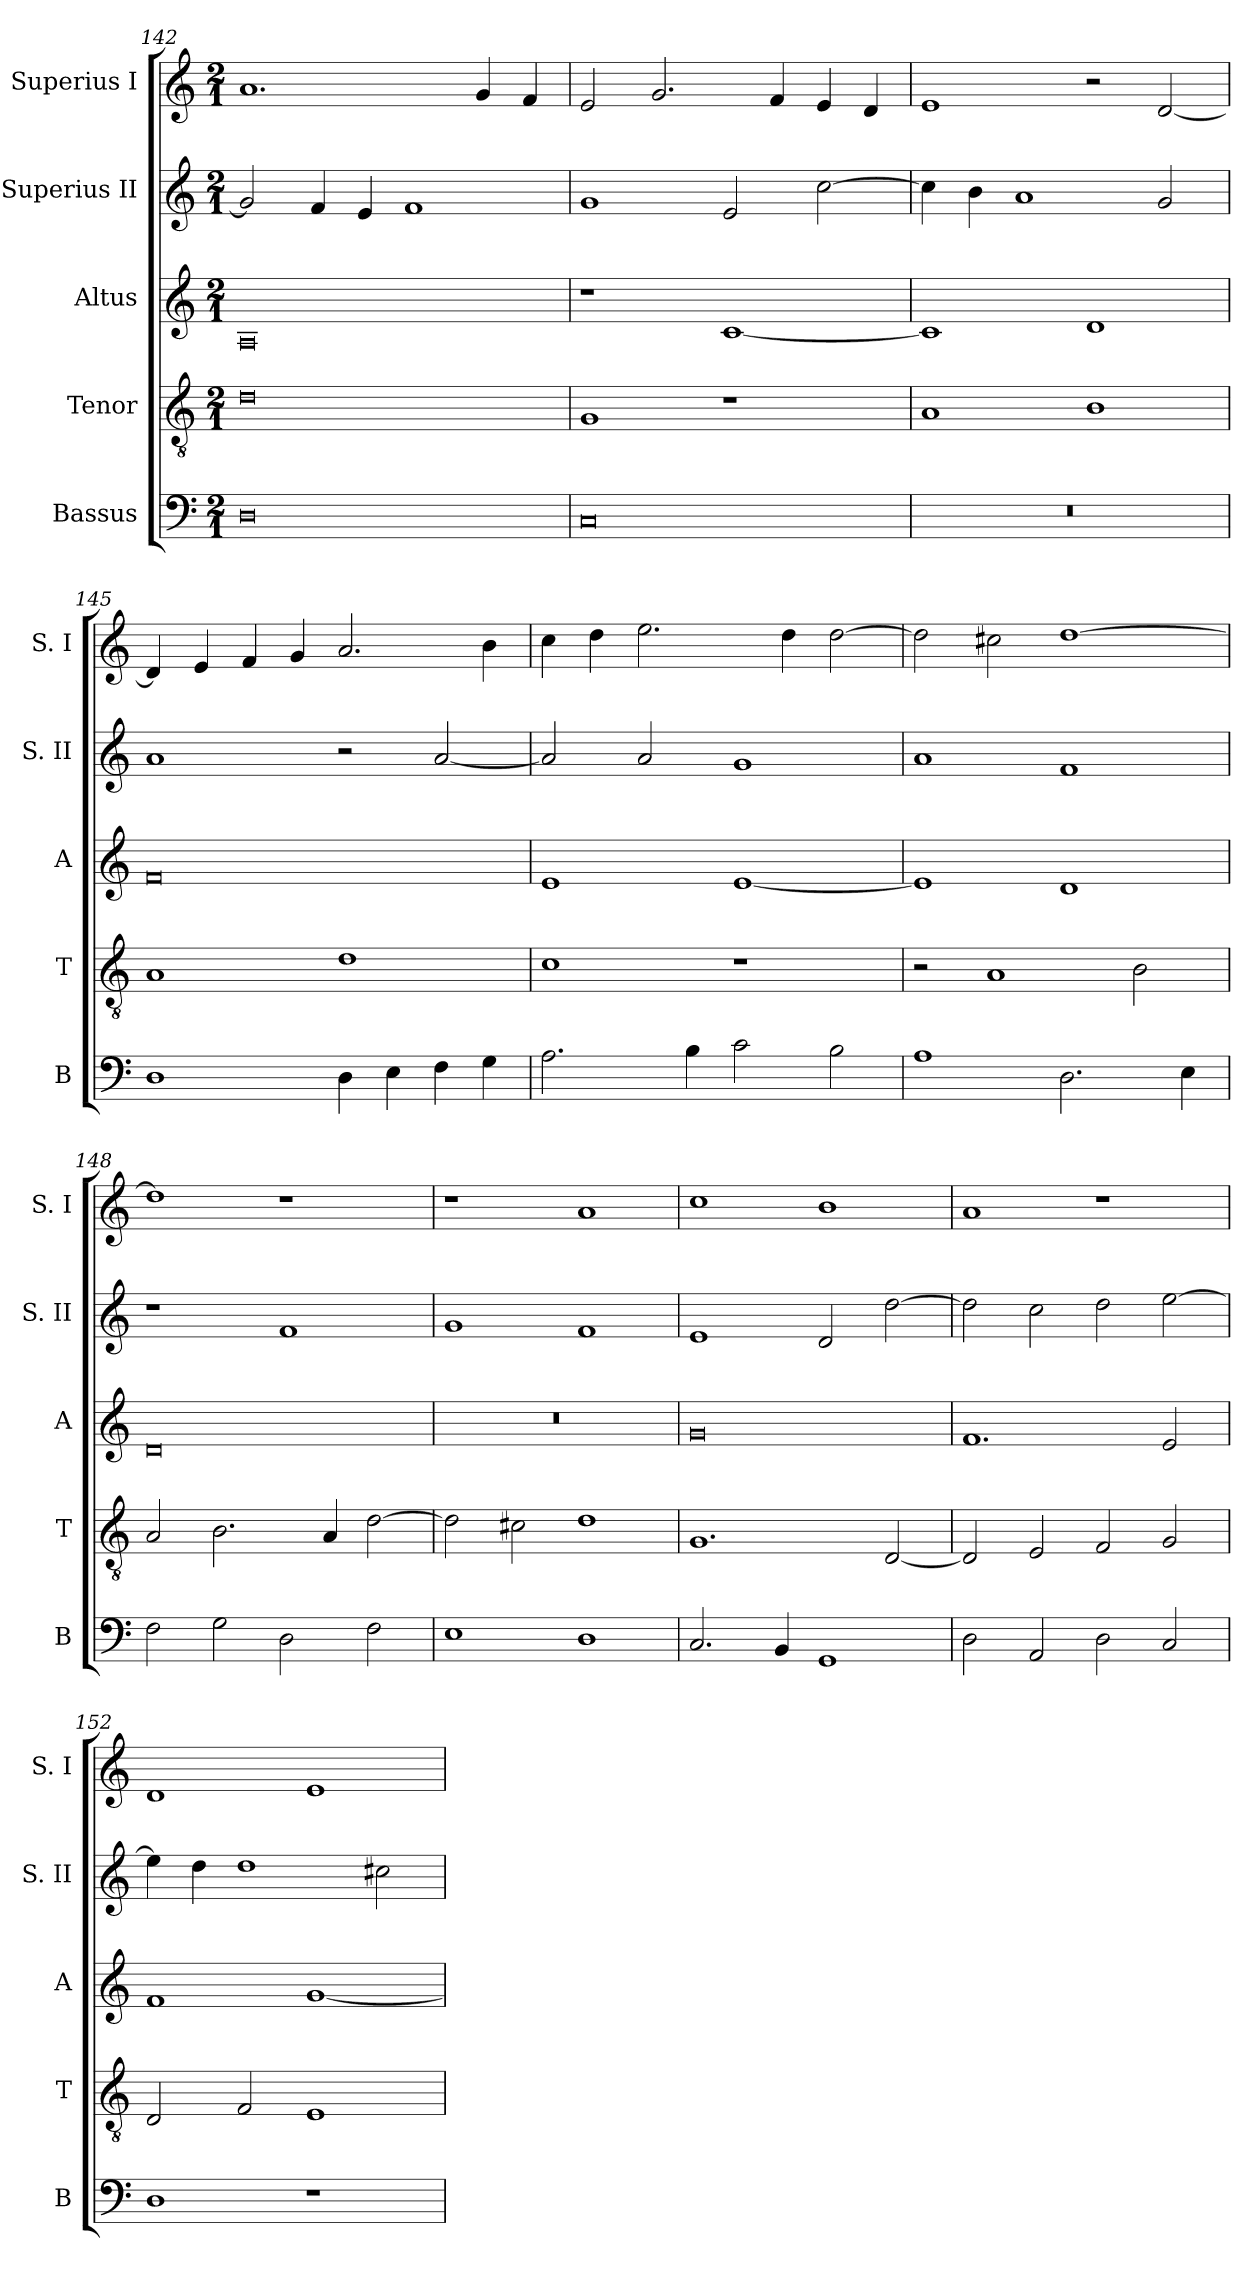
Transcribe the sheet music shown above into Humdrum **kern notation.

**kern	**kern	**kern	**kern	**kern
*part5	*part4	*part3	*part2	*part1
*staff5	*staff4	*staff3	*staff2	*staff1
*I"Bassus	*I"Tenor	*I"Altus	*I"Superius II	*I"Superius I
*I'B	*I'T	*I'A	*I'S. II	*I'S. I
*clefF4	*clefGv2	*clefG2	*clefG2	*clefG2
*k[]	*k[]	*k[]	*k[]	*k[]
*C:	*C:	*C:	*C:	*C:
*M2/1	*M2/1	*M2/1	*M2/1	*M2/1
=142	=142	=142	=142	=142
0D	0d	0A	2g]	1.a
.	.	.	4f	.
.	.	.	4e	.
.	.	.	1f	.
.	.	.	.	4g
.	.	.	.	4f
=143	=143	=143	=143	=143
0C	1G	1r	1g	2e
.	.	.	.	2.g
.	1r	[1c	2e	.
.	.	.	.	4f
.	.	.	[2cc	4e
.	.	.	.	4d
=144	=144	=144	=144	=144
0r	1A	1c]	4cc]	1e
.	.	.	4b	.
.	.	.	1a	.
.	1B	1d	.	2r
.	.	.	2g	[2d
=145	=145	=145	=145	=145
1D	1A	0f	1a	4d]
.	.	.	.	4e
.	.	.	.	4f
.	.	.	.	4g
4D	1d	.	2r	2.a
4E	.	.	.	.
4F	.	.	[2a	.
4G	.	.	.	4b
=146	=146	=146	=146	=146
2.A	1c	1e	2a]	4cc
.	.	.	.	4dd
.	.	.	2a	2.ee
4B	.	.	.	.
2c	1r	[1e	1g	.
.	.	.	.	4dd
2B	.	.	.	[2dd
=147	=147	=147	=147	=147
1A	2r	1e]	1a	2dd]
.	1A	.	.	2cc#X
2.D	.	1d	1f	[1dd
.	2B	.	.	.
4E	.	.	.	.
=148	=148	=148	=148	=148
2F	2A	0d	1r	1dd]
2G	2.B	.	.	.
2D	.	.	1f	1r
.	4A	.	.	.
2F	[2d	.	.	.
=149	=149	=149	=149	=149
1E	2d]	0r	1g	1r
.	2c#X	.	.	.
1D	1d	.	1f	1a
=150	=150	=150	=150	=150
2.C	1.G	0g	1e	1cc
4BB	.	.	.	.
1GG	.	.	2d	1b
.	[2D	.	[2dd	.
=151	=151	=151	=151	=151
2D	2D]	1.f	2dd]	1a
2AA	2E	.	2cc	.
2D	2F	.	2dd	1r
2C	2G	2e	[2ee	.
=152	=152	=152	=152	=152
1D	2D	1f	4ee]	1d
.	.	.	4dd	.
.	2F	.	1dd	.
1r	1E	[1g	.	1e
.	.	.	2cc#X	.
=	=	=	=	=
*-	*-	*-	*-	*-
